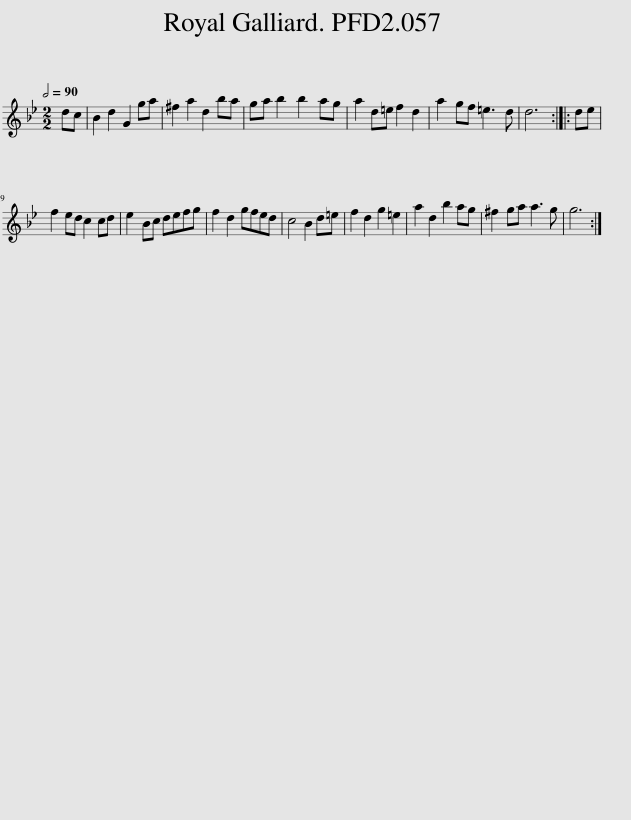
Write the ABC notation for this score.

X:1
L:1/8
Q:1/2=90
M:2/2
I:linebreak $
K:Gmin
V:1 treble
V:1
 dc | B2 d2 G2 ga | ^f2 a2 d2 ba | ga b2 b2 ag | a2 d=e f2 d2 | %5
 a2 gf =e3 d | d6 :: de |$ f2 ed c2 cd | e2 Bc defg | %10
 f2 d2 gfed | c4 B2 d=e | f2 d2 g2 =e2 | a2 d2 b2 ag | ^f2 ga a3 g | %15
 g6 :| %16
